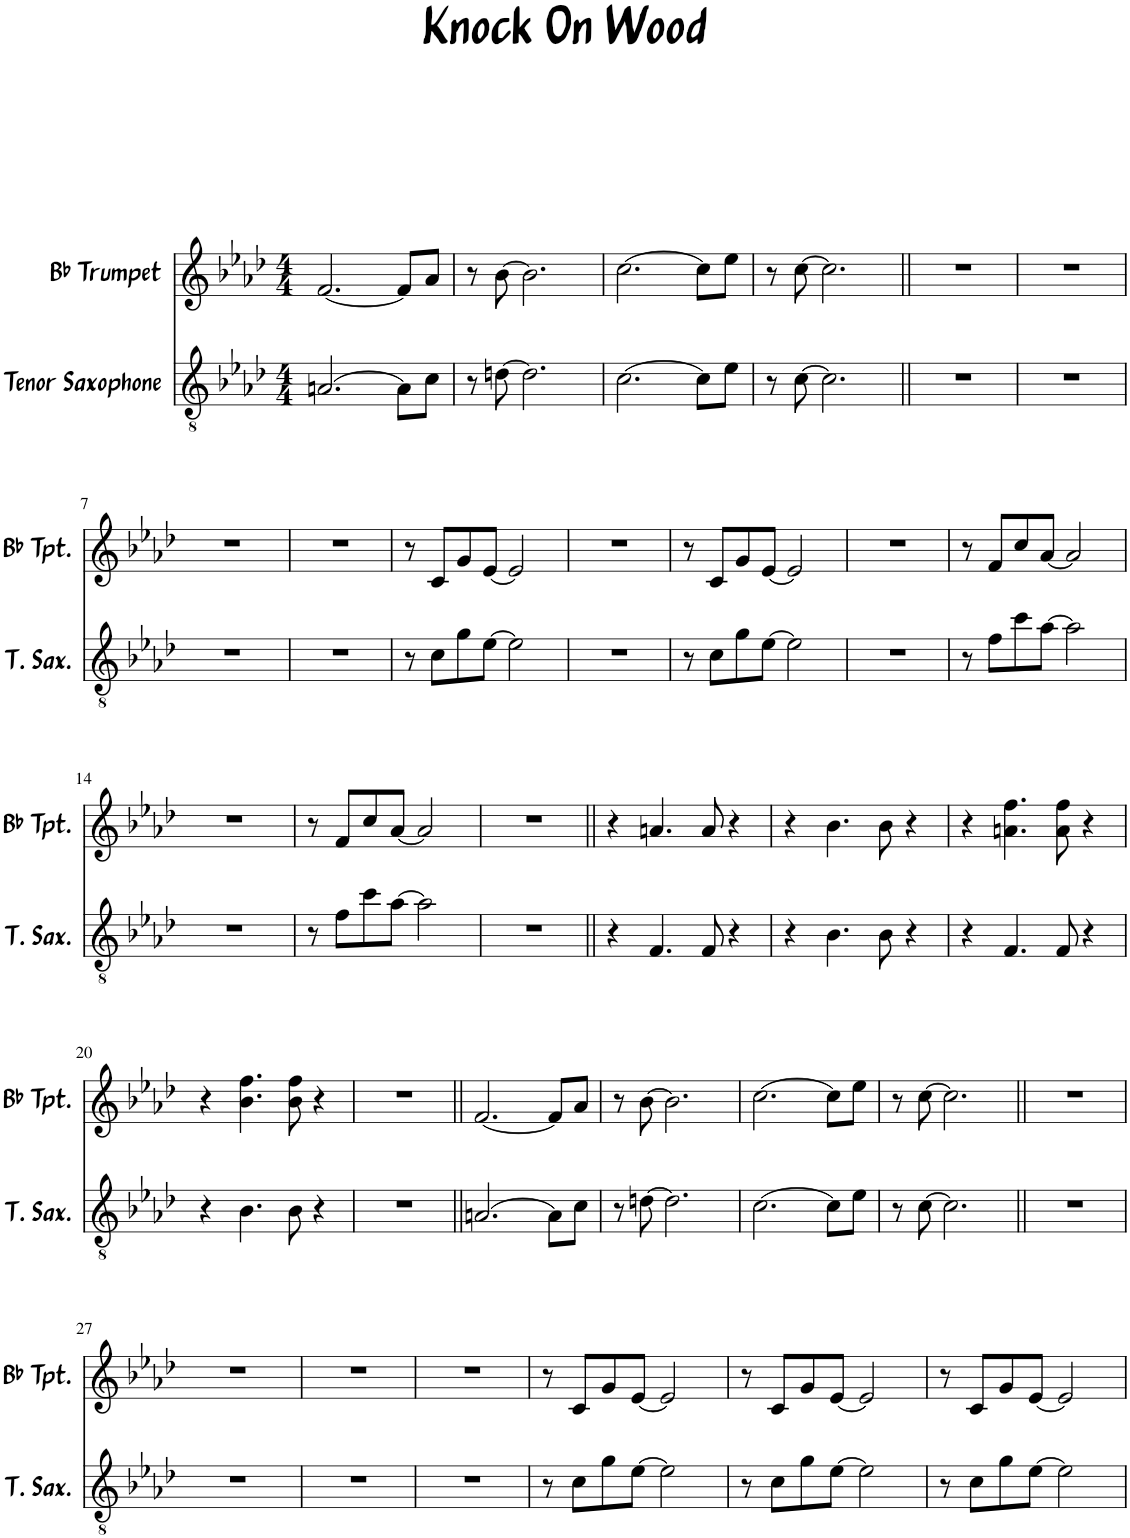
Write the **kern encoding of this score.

**kern	**kern
*part2	*part1
*staff2	*staff1
*I"Tenor Saxophone	*I"Bb Trumpet
*I'T. Sax.	*I'Bb Tpt.
*clefGv2	*clefG2
*ITrd8c14	*ITrd1c2
*k[b-e-a-d-]	*k[b-e-a-d-]
*M4/4	*M4/4
=1	=1
[2.An/	[2.f/
8A\L]	8f/L]
8c\J	8a-/J
=2	=2
8r	8r
[8dn\	[8b-\
2.d\]	2.b-\]
=3	=3
[2.c\	[2.cc\
8c\L]	8cc\L]
8e-\J	8ee-\J
=4	=4
8r	8r
[8c\	[8cc\
2.c\]	2.cc\]
=5||	=5||
1r	1r
=6	=6
1r	1r
!!LO:LB:g=z
=7	=7
1r	1r
=8	=8
1r	1r
=9	=9
8r	8r
8c\L	8c/L
8g\	8g/
[8e-\J	[8e-/J
2e-\]	2e-/]
=10	=10
1r	1r
=11	=11
8r	8r
8c\L	8c/L
8g\	8g/
[8e-\J	[8e-/J
2e-\]	2e-/]
=12	=12
1r	1r
=13	=13
8r	8r
8f\L	8f/L
8cc\	8cc/
[8a-\J	[8a-/J
2a-\]	2a-/]
!!LO:LB:g=z
=14	=14
1r	1r
=15	=15
8r	8r
8f\L	8f/L
8cc\	8cc/
[8a-\J	[8a-/J
2a-\]	2a-/]
=16	=16
1r	1r
=17||	=17||
4r	4r
4.F/	4.an/
8F/	8a/
4r	4r
=18	=18
4r	4r
4.B-\	4.b-\
8B-\	8b-\
4r	4r
=19	=19
4r	4r
4.F/	4.an\ 4.ff\
8F/	8a\ 8ff\
4r	4r
!!LO:LB:g=z
=20	=20
4r	4r
4.B-\	4.b-\ 4.ff\
8B-\	8b-\ 8ff\
4r	4r
=21	=21
1r	1r
=22||	=22||
[2.An/	[2.f/
8A\L]	8f/L]
8c\J	8a-/J
=23	=23
8r	8r
[8dn\	[8b-\
2.d\]	2.b-\]
=24	=24
[2.c\	[2.cc\
8c\L]	8cc\L]
8e-\J	8ee-\J
=25	=25
8r	8r
[8c\	[8cc\
2.c\]	2.cc\]
=26||	=26||
1r	1r
!!LO:LB:g=z
=27	=27
1r	1r
=28	=28
1r	1r
=29	=29
1r	1r
=30	=30
8r	8r
8c\L	8c/L
8g\	8g/
[8e-\J	[8e-/J
2e-\]	2e-/]
=31	=31
8r	8r
8c\L	8c/L
8g\	8g/
[8e-\J	[8e-/J
2e-\]	2e-/]
=32	=32
8r	8r
8c\L	8c/L
8g\	8g/
[8e-\J	[8e-/J
2e-\]	2e-/]
=	=
*-	*-
